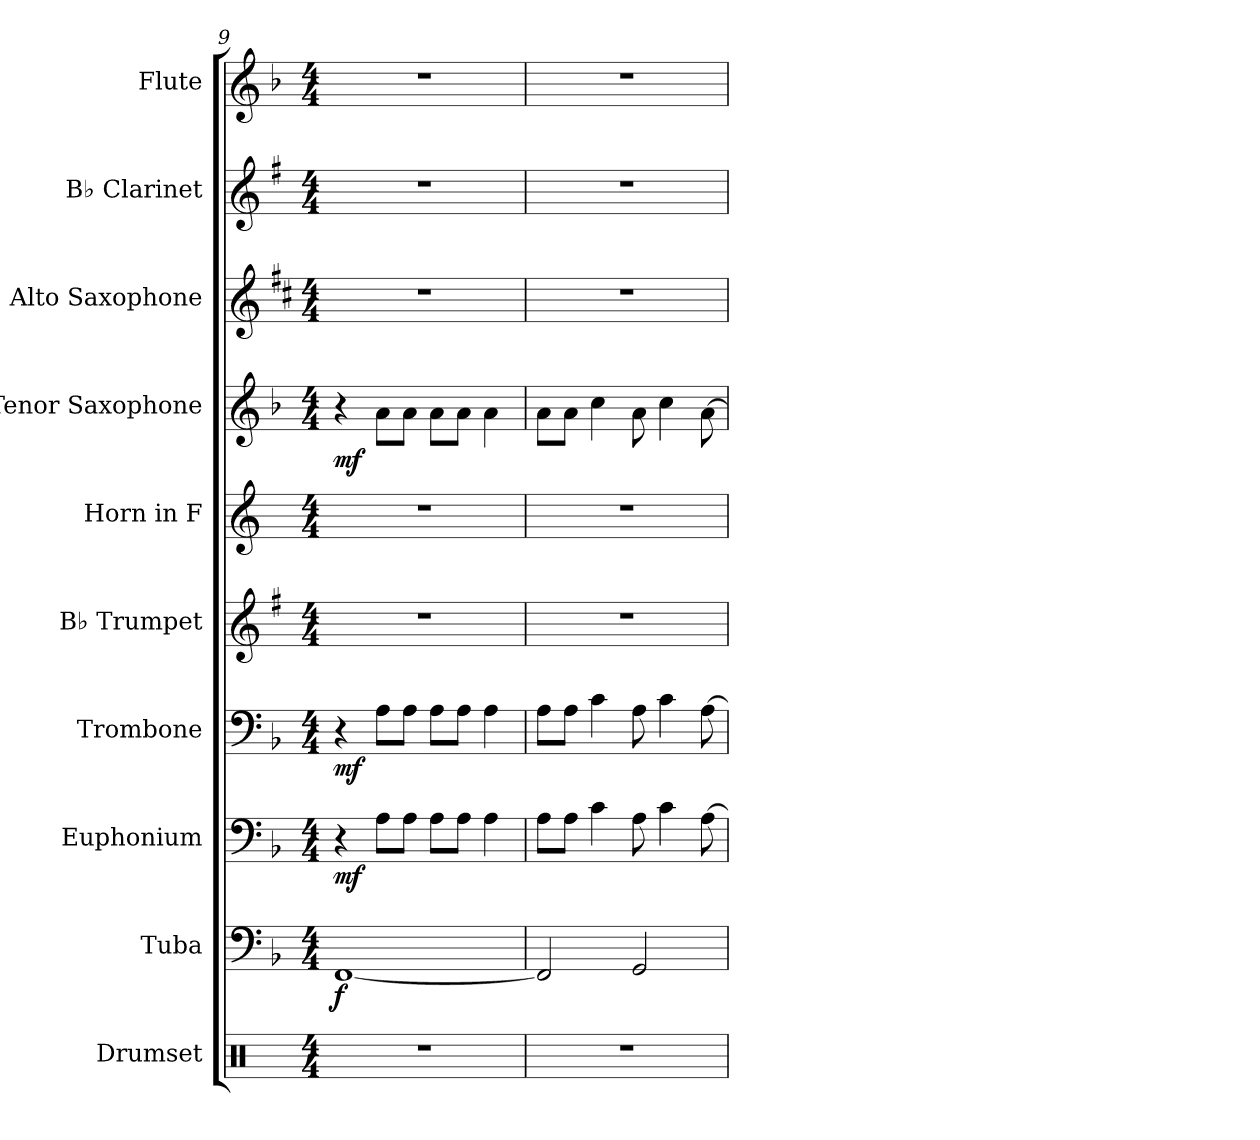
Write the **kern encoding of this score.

**kern	**kern	**dynam	**kern	**dynam	**kern	**dynam	**kern	**kern	**kern	**dynam	**kern	**kern	**kern
*part10	*part9	*part9	*part8	*part8	*part7	*part7	*part6	*part5	*part4	*part4	*part3	*part2	*part1
*staff10	*staff9	*staff9	*staff8	*staff8	*staff7	*staff7	*staff6	*staff5	*staff4	*staff4	*staff3	*staff2	*staff1
*I"Drumset	*I"Tuba	*	*I"Euphonium	*	*I"Trombone	*	*I"B♭ Trumpet	*I"Horn in F	*I"Tenor Saxophone	*	*I"Alto Saxophone	*I"B♭ Clarinet	*I"Flute
*I'Drs.	*I'Tba.	*	*I'Euph.	*	*I'Tbn.	*	*I'B♭ Tpt.	*	*I'T. Sax.	*	*I'A. Sax.	*I'B♭ Cl.	*I'Fl.
*clefX	*clefF4	*	*clefF4	*	*clefF4	*	*clefG2	*clefG2	*clefG2	*	*clefG2	*clefG2	*clefG2
*	*	*	*	*	*	*	*ITrd1c2	*ITrd4c7	*ITrd8c14	*	*ITrd5c9	*ITrd1c2	*
*k[]	*k[b-]	*	*k[b-]	*	*k[b-]	*	*k[b-]	*k[b-]	*k[b-]	*	*k[b-]	*k[b-]	*k[b-]
*M4/4	*M4/4	*	*M4/4	*	*M4/4	*	*M4/4	*M4/4	*M4/4	*	*M4/4	*M4/4	*M4/4
=9	=9	=9	=9	=9	=9	=9	=9	=9	=9	=9	=9	=9	=9
!	!	!LO:DY:b	!	!LO:DY:b	!	!LO:DY:b	!	!	!	!LO:DY:b	!	!	!
1r	[1FF	f	4r	mf	4r	mf	1r	1r	4r	mf	1r	1r	1r
.	.	.	8A\L	.	8A\L	.	.	.	8A\L	.	.	.	.
.	.	.	8A\J	.	8A\J	.	.	.	8A\J	.	.	.	.
.	.	.	8A\L	.	8A\L	.	.	.	8A\L	.	.	.	.
.	.	.	8A\J	.	8A\J	.	.	.	8A\J	.	.	.	.
.	.	.	4A\	.	4A\	.	.	.	4A\	.	.	.	.
!!LO:PB:g=z
=10	=10	=10	=10	=10	=10	=10	=10	=10	=10	=10	=10	=10	=10
1r	2FF/]	.	8A\L	.	8A\L	.	1r	1r	8A\L	.	1r	1r	1r
.	.	.	8A\J	.	8A\J	.	.	.	8A\J	.	.	.	.
.	.	.	4c\	.	4c\	.	.	.	4c\	.	.	.	.
.	2GG/	.	8A\	.	8A\	.	.	.	8A\	.	.	.	.
.	.	.	4c\	.	4c\	.	.	.	4c\	.	.	.	.
.	.	.	[8A\	.	[8A\	.	.	.	[8A\	.	.	.	.
=	=	=	=	=	=	=	=	=	=	=	=	=	=
*-	*-	*-	*-	*-	*-	*-	*-	*-	*-	*-	*-	*-	*-
